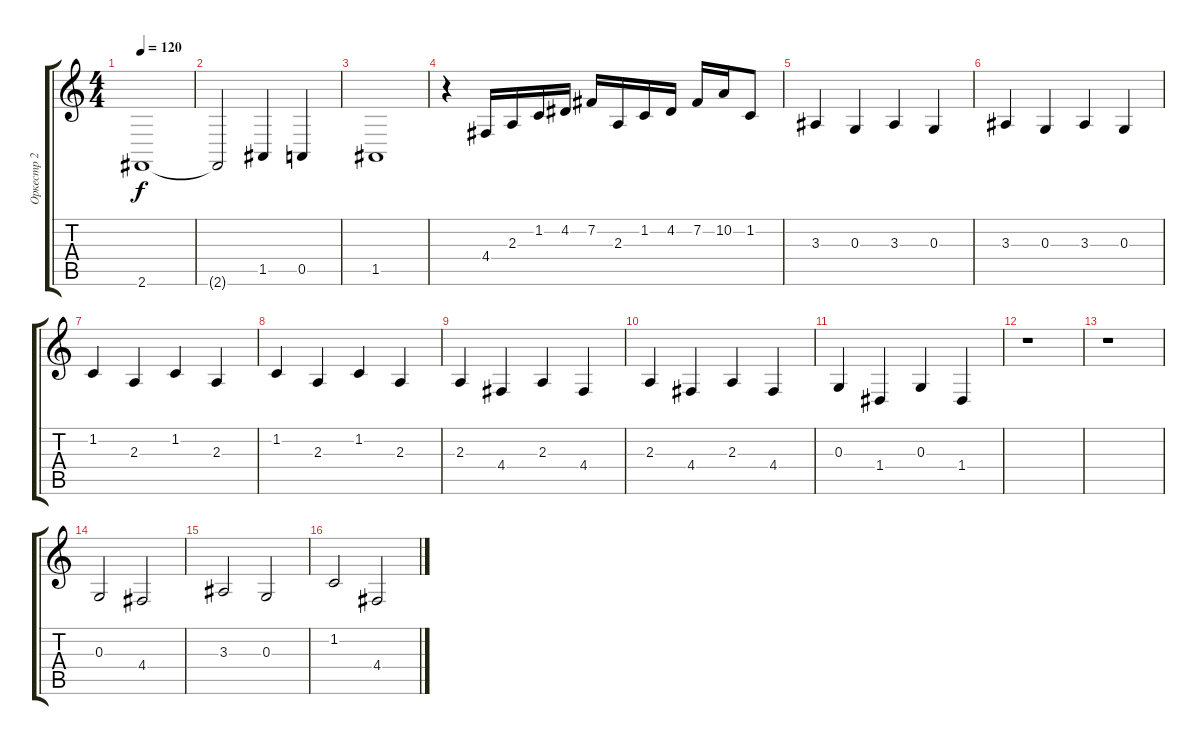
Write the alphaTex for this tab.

\track ("Оркестр 2" "Оркестр 2") {instrument cello}
\staff {score tabs}
\tuning (E4 B3 G3 D3 A2 E2) {hide}
\ts (4 4)
\tempo 120
\clef g2
\ks c
2.6.1{dy f} |
2.6{t}.2 1.5.4 0.5.4 |
1.5.1 |
r.4 4.4.16 2.3.16 1.2.16 4.2.16 7.2.16 2.3.16 1.2.16 4.2.16 7.2.16 10.2.16 1.2.8 |
3.3.4 0.3.4 3.3.4 0.3.4 |
3.3.4 0.3.4 3.3.4 0.3.4 |
1.2.4 2.3.4 1.2.4 2.3.4 |
1.2.4 2.3.4 1.2.4 2.3.4 |
2.3.4 4.4.4 2.3.4 4.4.4 |
2.3.4 4.4.4 2.3.4 4.4.4 |
0.3.4 1.4.4 0.3.4 1.4.4 |
r.1 |
r.1 |
0.3.2 4.4.2 |
3.3.2 0.3.2 |
1.2.2 4.4.2
